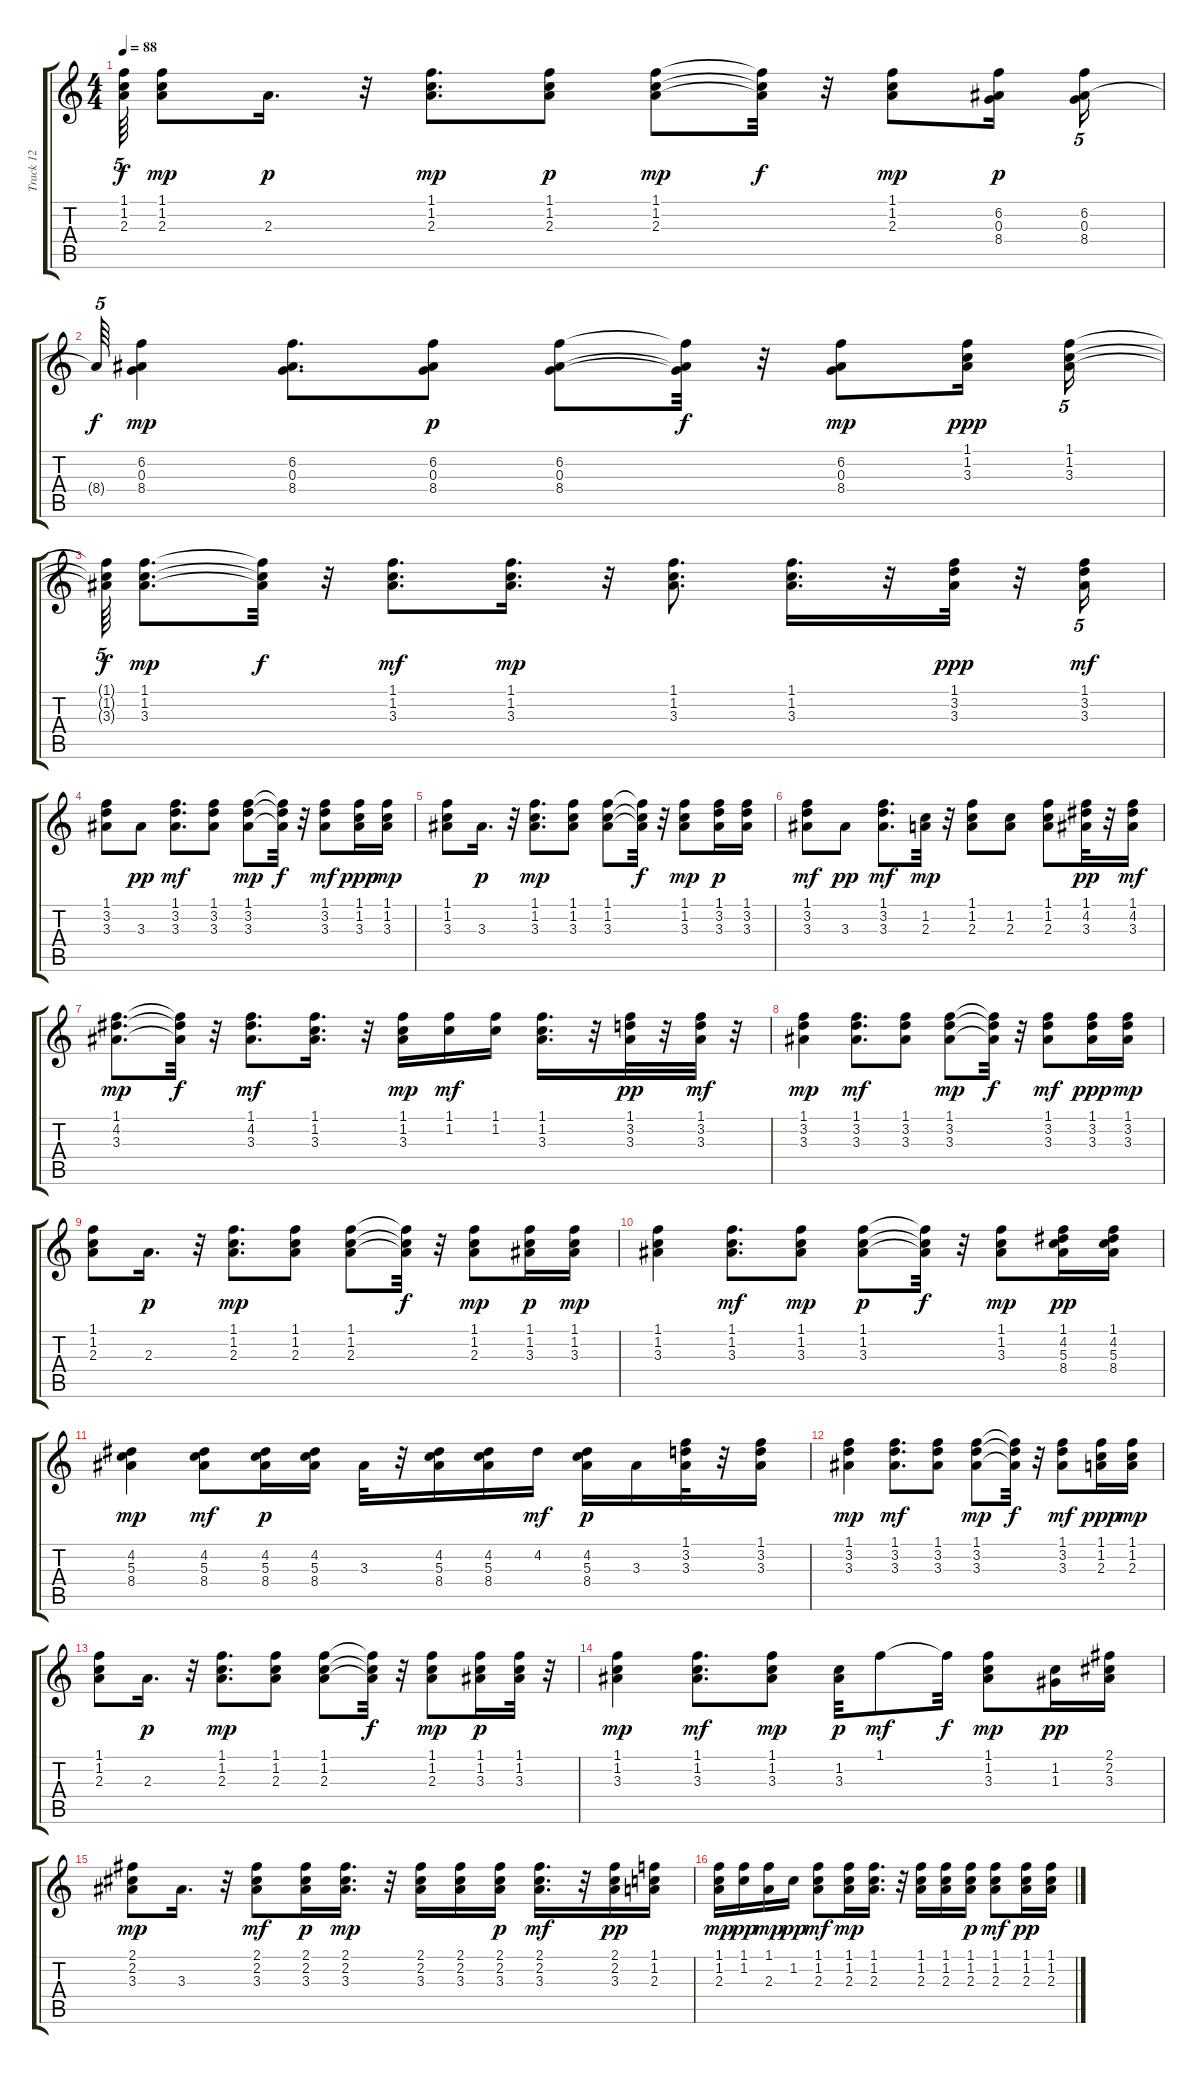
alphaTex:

\track ("Track 12" "Track 12") {instrument acousticguitarsteel}
\staff {score tabs}
\tuning (E4 B3 G3 D3 A2 E2) {hide}
\ts (4 4)
\tempo 88
\clef g2
\ks c
(1.1{t} 1.2{t} 2.3{t}).64{tu (5 4) dy f} (1.1 1.2 2.3).8{dy mp} 2.3.16{d dy p} r.32 (1.1 1.2 2.3).8{d dy mp} (1.1 1.2 2.3).8{dy p} (1.1 1.2 2.3).8{dy mp} (1.1{t} 1.2{t} 2.3{t}).32{dy f} r.32 (1.1 1.2 2.3).8{dy mp} (6.2 0.3 8.4).16{dy p} (6.2 0.3 8.4).16{tu (5 4)} |
8.4{t}.64{tu (5 4) dy f} (6.2 0.3 8.4).4{dy mp} (6.2 0.3 8.4).8{d} (6.2 0.3 8.4).8{dy p} (6.2 0.3 8.4).8 (6.2{t} 0.3{t} 8.4{t}).32{dy f} r.32 (6.2 0.3 8.4).8{dy mp} (1.1 1.2 3.3).16{dy ppp} (1.1 1.2 3.3).16{tu (5 4)} |
(1.1{t} 1.2{t} 3.3{t}).64{tu (5 4) dy f} (1.1 1.2 3.3).8{d dy mp} (1.1{t} 1.2{t} 3.3{t}).32{dy f} r.32 (1.1 1.2 3.3).8{d dy mf} (1.1 1.2 3.3).16{d dy mp} r.32 (1.1 1.2 3.3).8{d} (1.1 1.2 3.3).16{d} r.32 (1.1 3.2 3.3).32{dy ppp} r.32 (1.1 3.2 3.3).16{tu (5 4) dy mf} |
(1.1 3.2 3.3).8 3.3.8{dy pp} (1.1 3.2 3.3).8{d dy mf} (1.1 3.2 3.3).8 (1.1 3.2 3.3).8{dy mp} (1.1{t} 3.2{t} 3.3{t}).32{dy f} r.32 (1.1 3.2 3.3).8{dy mf} (1.1 1.2 3.3).16{dy ppp} (1.1 1.2 3.3).16{dy mp} |
(1.1 1.2 3.3).8 3.3.16{d dy p} r.32 (1.1 1.2 3.3).8{d dy mp} (1.1 1.2 3.3).8 (1.1 1.2 3.3).8 (1.1{t} 1.2{t} 3.3{t}).32{dy f} r.32 (1.1 1.2 3.3).8{dy mp} (1.1 3.2 3.3).16{dy p} (1.1 3.2 3.3).16 |
(1.1 3.2 3.3).8{dy mf} 3.3.8{dy pp} (1.1 3.2 3.3).8{d dy mf} (1.2 2.3).32{dy mp} r.32 (1.1 1.2 2.3).8 (1.2 2.3).8 (1.1 1.2 2.3).8 (1.1 4.2 3.3).32{dy pp} r.32 (1.1 4.2 3.3).16{dy mf} |
(1.1 4.2 3.3).8{d dy mp} (1.1{t} 4.2{t} 3.3{t}).32{dy f} r.32 (1.1 4.2 3.3).8{d dy mf} (1.1 1.2 3.3).16{d} r.32 (1.1 1.2 3.3).16{dy mp} (1.1 1.2).16{dy mf} (1.1 1.2).16 (1.1 1.2 3.3).16{d} r.32 (1.1 3.2 3.3).32{dy pp} r.32 (1.1 3.2 3.3).32{dy mf} r.32 |
(1.1 3.2 3.3).4{dy mp} (1.1 3.2 3.3).8{d dy mf} (1.1 3.2 3.3).8 (1.1 3.2 3.3).8{dy mp} (1.1{t} 3.2{t} 3.3{t}).32{dy f} r.32 (1.1 3.2 3.3).8{dy mf} (1.1 3.2 3.3).16{dy ppp} (1.1 3.2 3.3).16{dy mp} |
(1.1 1.2 2.3).8 2.3.16{d dy p} r.32 (1.1 1.2 2.3).8{d dy mp} (1.1 1.2 2.3).8 (1.1 1.2 2.3).8 (1.1{t} 1.2{t} 2.3{t}).32{dy f} r.32 (1.1 1.2 2.3).8{dy mp} (1.1 1.2 3.3).16{dy p} (1.1 1.2 3.3).16{dy mp} |
(1.1 1.2 3.3).4 (1.1 1.2 3.3).8{d dy mf} (1.1 1.2 3.3).8{dy mp} (1.1 1.2 3.3).8{dy p} (1.1{t} 1.2{t} 3.3{t}).32{dy f} r.32 (1.1 1.2 3.3).8{dy mp} (1.1 4.2 5.3 8.4).16{dy pp} (1.1 4.2 5.3 8.4).16 |
(4.2 5.3 8.4).4{dy mp} (4.2 5.3 8.4).8{dy mf} (4.2 5.3 8.4).16{dy p} (4.2 5.3 8.4).16 3.3.32 r.32 (4.2 5.3 8.4).16 (4.2 5.3 8.4).16 4.2.16{dy mf} (4.2 5.3 8.4).16{dy p} 3.3.16 (1.1 3.2 3.3).32 r.32 (1.1 3.2 3.3).16 |
(1.1 3.2 3.3).4{dy mp} (1.1 3.2 3.3).8{d dy mf} (1.1 3.2 3.3).8 (1.1 3.2 3.3).8{dy mp} (1.1{t} 3.2{t} 3.3{t}).32{dy f} r.32 (1.1 3.2 3.3).8{dy mf} (1.1 1.2 2.3).16{dy ppp} (1.1 1.2 2.3).16{dy mp} |
(1.1 1.2 2.3).8 2.3.16{d dy p} r.32 (1.1 1.2 2.3).8{d dy mp} (1.1 1.2 2.3).8 (1.1 1.2 2.3).8 (1.1{t} 1.2{t} 2.3{t}).32{dy f} r.32 (1.1 1.2 2.3).8{dy mp} (1.1 1.2 3.3).16{dy p} (1.1 1.2 3.3).32 r.32 |
(1.1 1.2 3.3).4{dy mp} (1.1 1.2 3.3).8{d dy mf} (1.1 1.2 3.3).8{dy mp} (1.2 3.3).32{dy p} 1.1.8{dy mf} 1.1{t}.32{dy f} (1.1 1.2 3.3).8{dy mp} (1.2 1.3).16{dy pp} (2.1 2.2 3.3).16 |
(2.1 2.2 3.3).8{dy mp} 3.3.16{d} r.32 (2.1 2.2 3.3).8{dy mf} (2.1 2.2 3.3).16{dy p} (2.1 2.2 3.3).16{d dy mp} r.32 (2.1 2.2 3.3).16 (2.1 2.2 3.3).16 (2.1 2.2 3.3).16{dy p} (2.1 2.2 3.3).16{d dy mf} r.32 (2.1 2.2 3.3).16{dy pp} (1.1 1.2 2.3).16 |
(1.1 1.2 2.3).16{dy mp} (1.1 1.2).16{dy pp} (1.1 2.3).16{dy mp} 1.2.16{dy pp} (1.1 1.2 2.3).8{dy mf} (1.1 1.2 2.3).16{dy mp} (1.1 1.2 2.3).16{d} r.32 (1.1 1.2 2.3).16 (1.1 1.2 2.3).16 (1.1 1.2 2.3).16{dy p} (1.1 1.2 2.3).8{dy mf} (1.1 1.2 2.3).16{dy pp} (1.1 1.2 2.3).16
